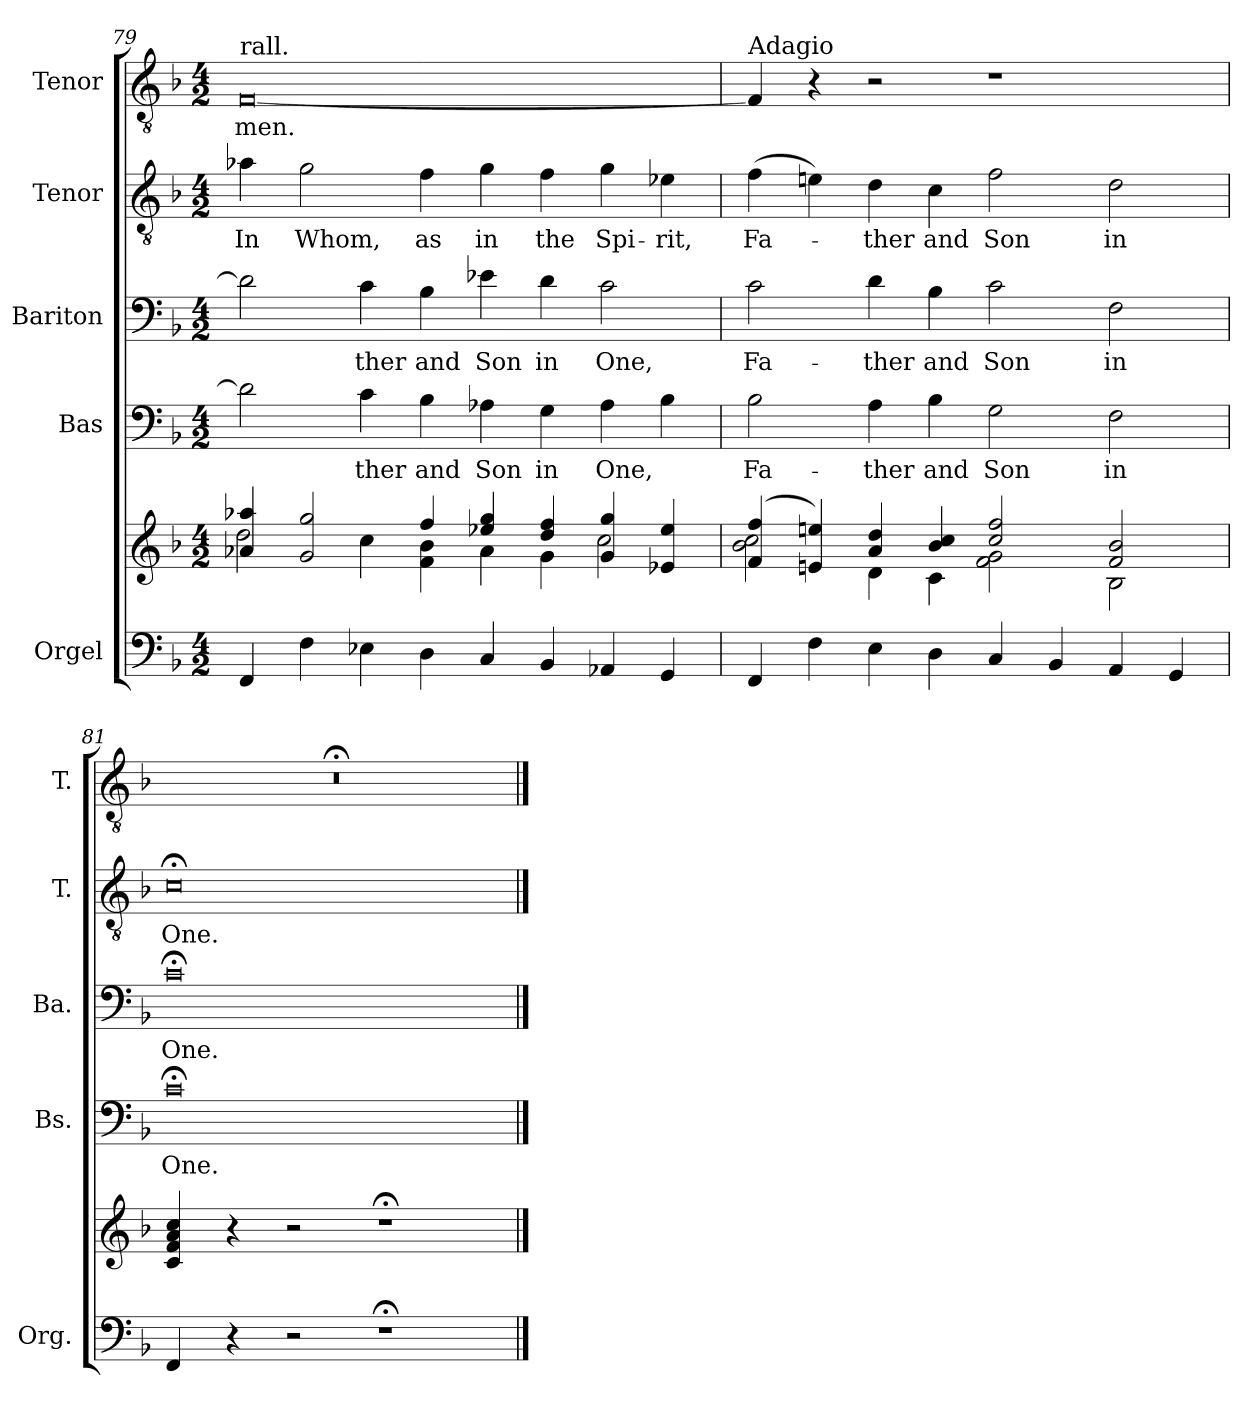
**kern	**kern	**kern	**text	**kern	**text	**kern	**text	**kern	**text
*part5	*part5	*part4	*part4	*part3	*part3	*part2	*part2	*part1	*part1
*staff6	*staff5	*staff4	*staff4	*staff3	*staff3	*staff2	*staff2	*staff1	*staff1
*I"Orgel	*	*I"Bas	*	*I"Bariton	*	*I"Tenor	*	*I"Tenor	*
*I'Org.	*	*I'Bs.	*	*I'Ba.	*	*I'T.	*	*I'T.	*
!!LO:LB:g=z
*clefF4	*clefG2	*clefF4	*	*clefF4	*	*clefGv2	*	*clefGv2	*
*k[b-]	*k[b-]	*k[b-]	*	*k[b-]	*	*k[b-]	*	*k[b-]	*
*M4/2	*M4/2	*M4/2	*	*M4/2	*	*M4/2	*	*M4/2	*
=79	=79	=79	=79	=79	=79	=79	=79	=79	=79
*	*^	*	*	*	*	*	*	*	*
!	!	!	!	!	!	!	!	!	!LO:TX:a:t=rall.	!
4FF/	4a-X/ 4aa-X/	2dd\	2d\]	.	2d\]	.	4a-X\	In	[0F	men.
4F\	2g/ 2gg/	.	.	.	.	.	2g\	Whom,	.	.
4E-X\	.	4cc\	4c\	-ther	4c\	-ther	.	.	.	.
4D\	4ff/	4f\ 4b-\	4B-\	and	4B-\	and	4f\	as	.	.
4C/	4ee-X/ 4gg/	4a-\	4A-X\	Son	4e-X\	Son	4g\	in	.	.
4BB-/	4dd/ 4ff/	4g\	4G\	in	4d\	in	4f\	the	.	.
4AA-X/	4g/ 4gg/	2cc\	4A-\	One,	2c\	One,	4g\	Spi-	.	.
4GG/	4e-X/ 4ee-/	.	4B-\	.	.	.	4e-X\	-rit,	.	.
=80	=80	=80	=80	=80	=80	=80	=80	=80	=80	=80
!	!	!	!	!	!	!	!	!	!LO:TX:a:t=Adagio	!
4FF/	(4f/ 4ff/	2b-\ 2cc\	2B-\	Fa-	2c\	Fa-	(4f\	Fa-	4F/]	.
4F\	4en/ 4een/)	.	.	.	.	.	4en\)	.	4r	.
4E\	4a/ 4dd/	4d\	4A\	-ther	4d\	-ther	4d\	-ther	2r	.
4D\	4b-/ 4cc/	4c\	4B-\	and	4B-\	and	4c\	and	.	.
4C/	2cc/ 2ff/	2f\ 2g\	2G\	Son	2c\	Son	2f\	Son	1r	.
4BB-/	.	.	.	.	.	.	.	.	.	.
4AA/	2f/ 2b-/	2B-\	2F\	in	2F\	in	2d\	in	.	.
4GG/	.	.	.	.	.	.	.	.	.	.
*	*v	*v	*	*	*	*	*	*	*	*
=81	=81	=81	=81	=81	=81	=81	=81	=81	=81
4FF/	4c/ 4f/ 4a/ 4cc/	0c;<	One.	0c;<	One.	0c;<	One.	0r;<	.
4r	4r	.	.	.	.	.	.	.	.
2r	2r	.	.	.	.	.	.	.	.
1r;<	1r;<	.	.	.	.	.	.	.	.
==	==	==	==	==	==	==	==	==	==
*-	*-	*-	*-	*-	*-	*-	*-	*-	*-
